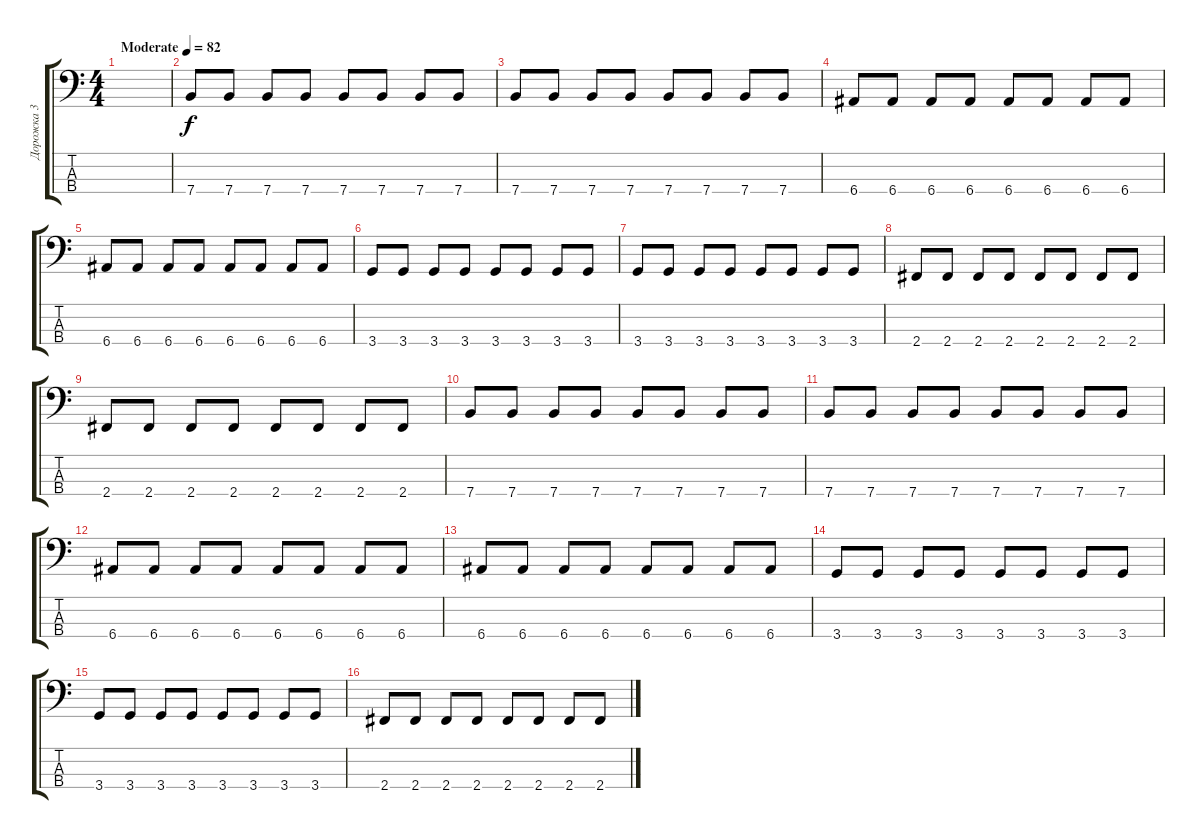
\track ("Дорожка 3" "Дорожка 3") {instrument electricbassfinger}
\staff {score tabs}
\tuning (G2 D2 A1 E1) {hide}
\ts (4 4)
\tempo (82 "Moderate")
\clef f4
\ks c
|
7.4.8 7.4.8 7.4.8 7.4.8 7.4.8 7.4.8 7.4.8 7.4.8 |
7.4.8 7.4.8 7.4.8 7.4.8 7.4.8 7.4.8 7.4.8 7.4.8 |
6.4.8 6.4.8 6.4.8 6.4.8 6.4.8 6.4.8 6.4.8 6.4.8 |
6.4.8 6.4.8 6.4.8 6.4.8 6.4.8 6.4.8 6.4.8 6.4.8 |
3.4.8 3.4.8 3.4.8 3.4.8 3.4.8 3.4.8 3.4.8 3.4.8 |
3.4.8 3.4.8 3.4.8 3.4.8 3.4.8 3.4.8 3.4.8 3.4.8 |
2.4.8 2.4.8 2.4.8 2.4.8 2.4.8 2.4.8 2.4.8 2.4.8 |
2.4.8 2.4.8 2.4.8 2.4.8 2.4.8 2.4.8 2.4.8 2.4.8 |
7.4.8 7.4.8 7.4.8 7.4.8 7.4.8 7.4.8 7.4.8 7.4.8 |
7.4.8 7.4.8 7.4.8 7.4.8 7.4.8 7.4.8 7.4.8 7.4.8 |
6.4.8 6.4.8 6.4.8 6.4.8 6.4.8 6.4.8 6.4.8 6.4.8 |
6.4.8 6.4.8 6.4.8 6.4.8 6.4.8 6.4.8 6.4.8 6.4.8 |
3.4.8 3.4.8 3.4.8 3.4.8 3.4.8 3.4.8 3.4.8 3.4.8 |
3.4.8 3.4.8 3.4.8 3.4.8 3.4.8 3.4.8 3.4.8 3.4.8 |
2.4.8 2.4.8 2.4.8 2.4.8 2.4.8 2.4.8 2.4.8 2.4.8
